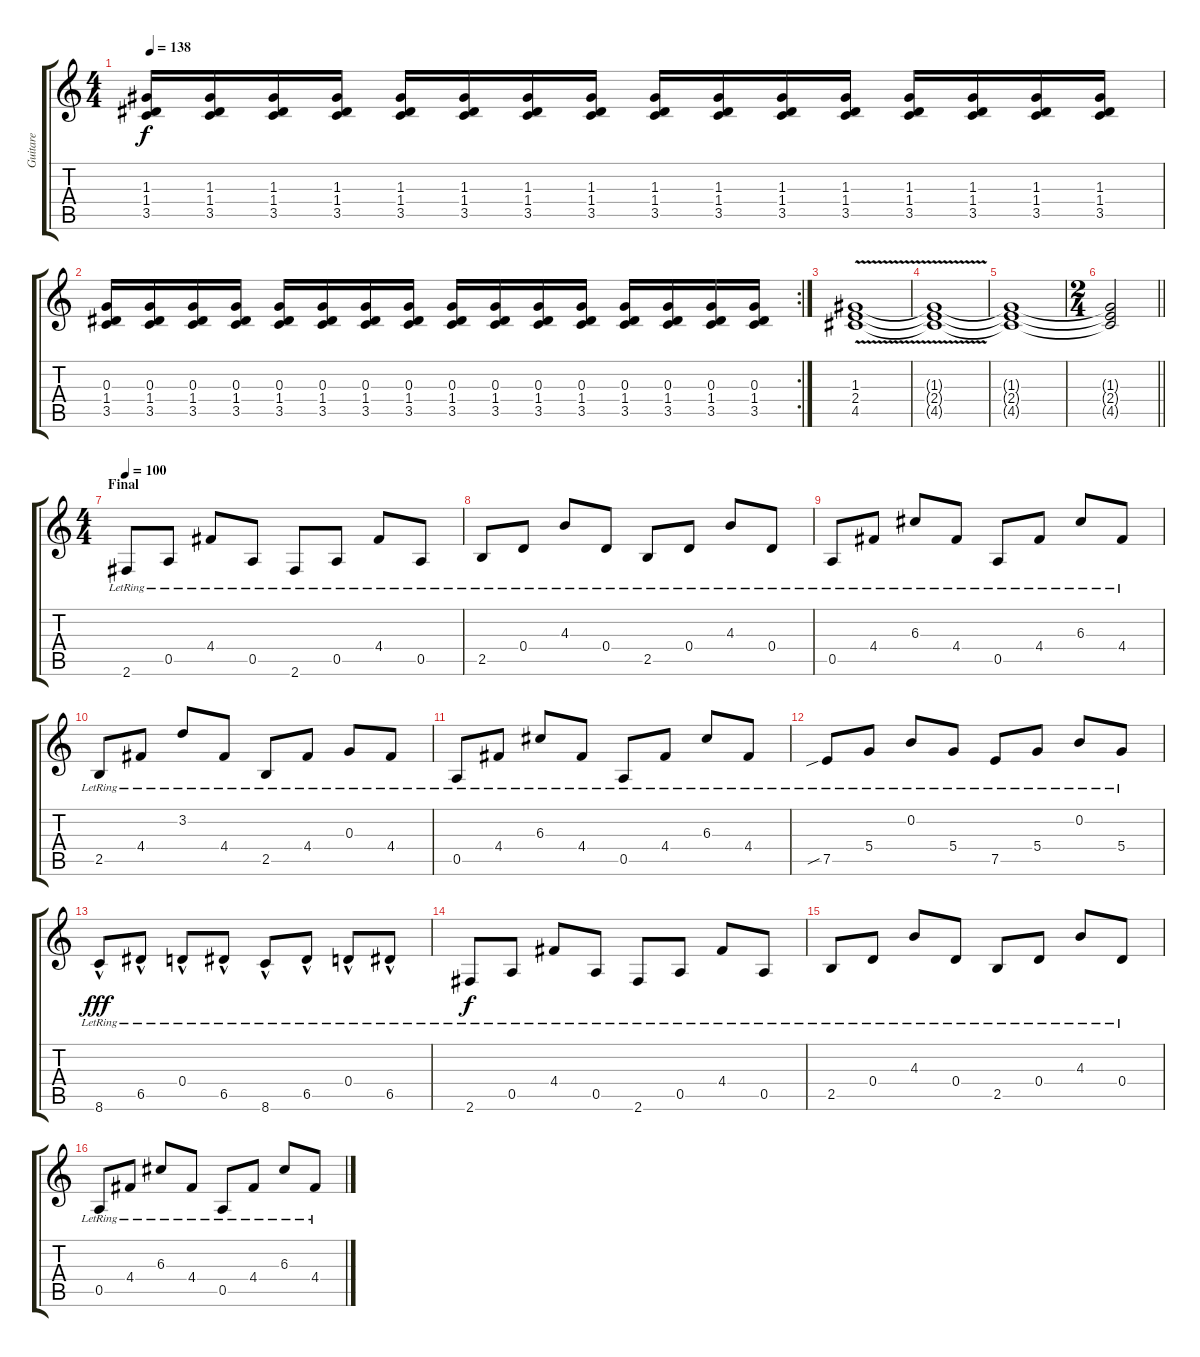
\track ("Guitare" "Guitare") {instrument overdrivenguitar}
\staff {score tabs}
\tuning (E4 B3 G3 D3 A2 E2) {hide}
\ts (4 4)
\tempo 138
\clef g2
\ks c
(1.3 1.4 3.5).16{dy f} (1.3 1.4 3.5).16 (1.3 1.4 3.5).16 (1.3 1.4 3.5).16 (1.3 1.4 3.5).16 (1.3 1.4 3.5).16 (1.3 1.4 3.5).16 (1.3 1.4 3.5).16 (1.3 1.4 3.5).16 (1.3 1.4 3.5).16 (1.3 1.4 3.5).16 (1.3 1.4 3.5).16 (1.3 1.4 3.5).16 (1.3 1.4 3.5).16 (1.3 1.4 3.5).16 (1.3 1.4 3.5).16 |
\rc 2
(0.3 1.4 3.5).16 (0.3 1.4 3.5).16 (0.3 1.4 3.5).16 (0.3 1.4 3.5).16 (0.3 1.4 3.5).16 (0.3 1.4 3.5).16 (0.3 1.4 3.5).16 (0.3 1.4 3.5).16 (0.3 1.4 3.5).16 (0.3 1.4 3.5).16 (0.3 1.4 3.5).16 (0.3 1.4 3.5).16 (0.3 1.4 3.5).16 (0.3 1.4 3.5).16 (0.3 1.4 3.5).16 (0.3 1.4 3.5).16 |
(1.3 2.4 4.5{v}).1 |
(1.3{t} 2.4{t} 4.5{t}).1 |
(1.3{t} 2.4{t} 4.5{t}).1 |
\ts (2 4)
\barLineRight lightlight
(1.3{t} 2.4{t} 4.5{t}).2 |
\ts (4 4)
\section ("" "Final")
\tempo 100
2.6{lr}.8 0.5{lr}.8 4.4{lr}.8 0.5{lr}.8 2.6{lr}.8 0.5{lr}.8 4.4{lr}.8 0.5{lr}.8 |
2.5{lr}.8 0.4{lr}.8 4.3{lr}.8 0.4{lr}.8 2.5{lr}.8 0.4{lr}.8 4.3{lr}.8 0.4{lr}.8 |
0.5{lr}.8 4.4{lr}.8 6.3{lr}.8 4.4{lr}.8 0.5{lr}.8 4.4{lr}.8 6.3{lr}.8 4.4{lr}.8 |
2.5{lr}.8 4.4{lr}.8 3.2{lr}.8 4.4{lr}.8 2.5{lr}.8 4.4{lr}.8 0.3{lr}.8 4.4{lr}.8 |
0.5{lr}.8 4.4{lr}.8 6.3{lr}.8 4.4{lr}.8 0.5{lr}.8 4.4{lr}.8 6.3{lr}.8 4.4{lr}.8 |
7.5{sib lr}.8 5.4{lr}.8 0.2{lr}.8 5.4{lr}.8 7.5{lr}.8 5.4{lr}.8 0.2{lr}.8 5.4{lr}.8 |
8.6{hac lr}.8{dy fff} 6.5{hac lr}.8 0.4{hac lr}.8 6.5{hac lr}.8 8.6{hac lr}.8 6.5{hac lr}.8 0.4{hac lr}.8 6.5{hac lr}.8 |
2.6{lr}.8{dy f} 0.5{lr}.8 4.4{lr}.8 0.5{lr}.8 2.6{lr}.8 0.5{lr}.8 4.4{lr}.8 0.5{lr}.8 |
2.5{lr}.8 0.4{lr}.8 4.3{lr}.8 0.4{lr}.8 2.5{lr}.8 0.4{lr}.8 4.3{lr}.8 0.4{lr}.8 |
0.5{lr}.8 4.4{lr}.8 6.3{lr}.8 4.4{lr}.8 0.5{lr}.8 4.4{lr}.8 6.3{lr}.8 4.4{lr}.8
